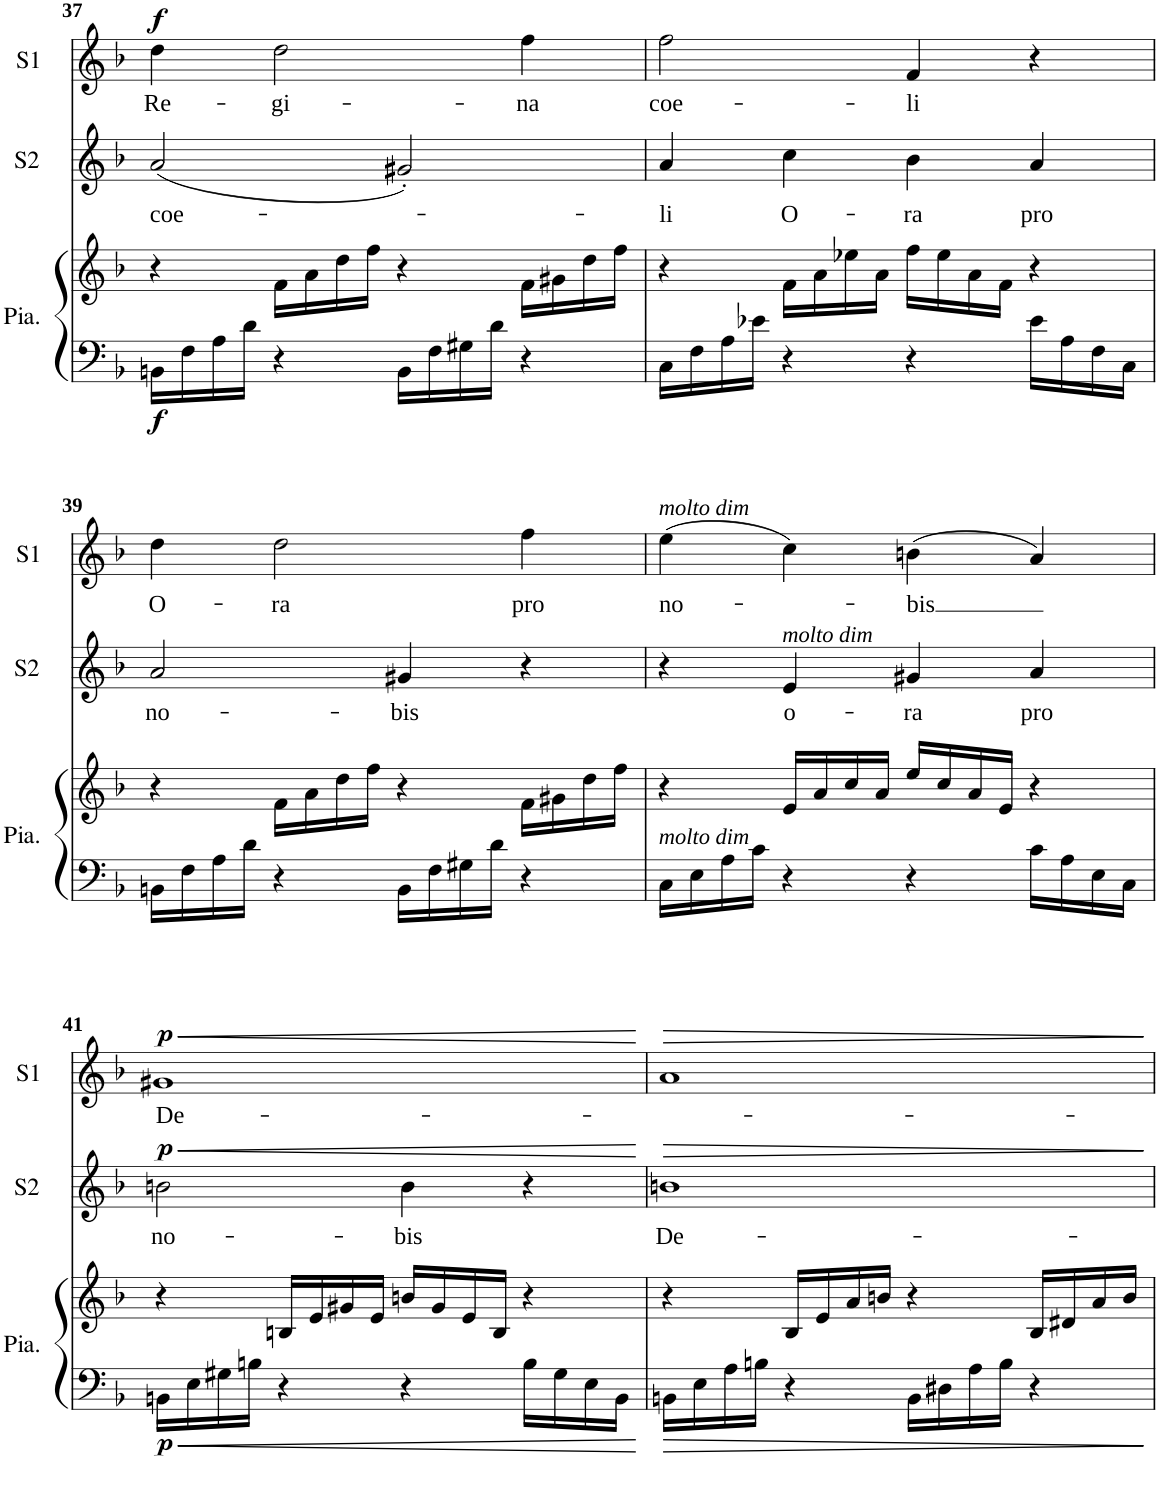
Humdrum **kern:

**kern	**kern	**dynam	**kern	**text	**dynam	**kern	**text	**dynam
*part3	*part3	*part3	*part2	*part2	*part2	*part1	*part1	*part1
*staff4	*staff3	*staff3/4	*staff2	*staff2	*staff2	*staff1	*staff1	*staff1
*I"Piano	*	*	*I"Soprano 2	*	*	*I"Soprano 1	*	*
*I'Pia.	*	*	*I'S2	*	*	*I'S1	*	*
!!LO:PB:g=z
*clefF4	*clefG2	*	*clefG2	*	*	*clefG2	*	*
*k[b-]	*k[b-]	*	*k[b-]	*	*	*k[b-]	*	*
*M2/2	*M2/2	*	*M2/2	*	*	*M2/2	*	*
*met(c|)	*met(c|)	*	*met(c|)	*	*	*met(c|)	*	*
=37	=37	=37	=37	=37	=37	=37	=37	=37
!	!	!LO:DY:b=2	!	!LO:LY:b	!	!	!LO:LY:b	!LO:DY:a
16BBn\LL	4r	f	(2a/	coe-	.	4dd\	Re-	f
16F\	.	.	.	.	.	.	.	.
16A\	.	.	.	.	.	.	.	.
16d\JJ	.	.	.	.	.	.	.	.
!	!	!	!	!	!	!	!LO:LY:b	!
4r	16f\LL	.	.	.	.	2dd\	-gi-	.
.	16a\	.	.	.	.	.	.	.
.	16dd\	.	.	.	.	.	.	.
.	16ff\JJ	.	.	.	.	.	.	.
16BB\LL	4r	.	2g#X'/)	.	.	.	.	.
16F\	.	.	.	.	.	.	.	.
16G#X\	.	.	.	.	.	.	.	.
16d\JJ	.	.	.	.	.	.	.	.
!	!	!	!	!	!	!	!LO:LY:b	!
4r	16f\LL	.	.	.	.	4ff\	-na	.
.	16g#X\	.	.	.	.	.	.	.
.	16dd\	.	.	.	.	.	.	.
.	16ff\JJ	.	.	.	.	.	.	.
=38	=38	=38	=38	=38	=38	=38	=38	=38
!	!	!	!	!LO:LY:b	!	!	!LO:LY:b	!
16C\LL	4r	.	4a/	-li	.	2ff\	coe-	.
16F\	.	.	.	.	.	.	.	.
16A\	.	.	.	.	.	.	.	.
16e-X\JJ	.	.	.	.	.	.	.	.
!	!	!	!	!LO:LY:b	!	!	!	!
4r	16f\LL	.	4cc\	O-	.	.	.	.
.	16a\	.	.	.	.	.	.	.
.	16ee-X\	.	.	.	.	.	.	.
.	16a\JJ	.	.	.	.	.	.	.
!	!	!	!	!LO:LY:b	!	!	!LO:LY:b	!
4r	16ff\LL	.	4b-\	-ra	.	4f/	-li	.
.	16ee-\	.	.	.	.	.	.	.
.	16a\	.	.	.	.	.	.	.
.	16f\JJ	.	.	.	.	.	.	.
!	!	!	!	!LO:LY:b	!	!	!	!
16e-\LL	4r	.	4a/	pro	.	4r	.	.
16A\	.	.	.	.	.	.	.	.
16F\	.	.	.	.	.	.	.	.
16C\JJ	.	.	.	.	.	.	.	.
!!LO:LB:g=z
=39	=39	=39	=39	=39	=39	=39	=39	=39
!	!	!	!	!LO:LY:b	!	!	!LO:LY:b	!
16BBn\LL	4r	.	2a/	no-	.	4dd\	O-	.
16F\	.	.	.	.	.	.	.	.
16A\	.	.	.	.	.	.	.	.
16d\JJ	.	.	.	.	.	.	.	.
!	!	!	!	!	!	!	!LO:LY:b	!
4r	16f\LL	.	.	.	.	2dd\	-ra	.
.	16a\	.	.	.	.	.	.	.
.	16dd\	.	.	.	.	.	.	.
.	16ff\JJ	.	.	.	.	.	.	.
!	!	!	!	!LO:LY:b	!	!	!	!
16BB\LL	4r	.	4g#X/	-bis	.	.	.	.
16F\	.	.	.	.	.	.	.	.
16G#X\	.	.	.	.	.	.	.	.
16d\JJ	.	.	.	.	.	.	.	.
!	!	!	!	!	!	!	!LO:LY:b	!
4r	16f\LL	.	4r	.	.	4ff\	pro	.
.	16g#X\	.	.	.	.	.	.	.
.	16dd\	.	.	.	.	.	.	.
.	16ff\JJ	.	.	.	.	.	.	.
=40	=40	=40	=40	=40	=40	=40	=40	=40
!	!	!	!	!	!	!LO:TX:a:i:t=molto dim	!	!
!LO:TX:a:i:t=molto dim	!	!	!	!	!	!	!	!
!	!	!	!	!	!	!	!LO:LY:b	!
16C\LL	4r	.	4r	.	.	(4ee\	no-	.
16E\	.	.	.	.	.	.	.	.
16A\	.	.	.	.	.	.	.	.
16c\JJ	.	.	.	.	.	.	.	.
!	!	!	!LO:TX:a:i:t=molto dim	!	!	!	!	!
!	!	!	!	!LO:LY:b	!	!	!	!
4r	16e/LL	.	4e/	o-	.	4cc\)	.	.
.	16a/	.	.	.	.	.	.	.
.	16cc/	.	.	.	.	.	.	.
.	16a/JJ	.	.	.	.	.	.	.
!	!	!	!	!LO:LY:b	!	!	!LO:LY:b	!
4r	16ee/LL	.	4g#X/	-ra	.	(4bn\	-bis	.
.	16cc/	.	.	.	.	.	.	.
.	16a/	.	.	.	.	.	.	.
.	16e/JJ	.	.	.	.	.	.	.
!	!	!	!	!LO:LY:b	!	!	!	!
16c\LL	4r	.	4a/	pro	.	4a/)	.	.
16A\	.	.	.	.	.	.	.	.
16E\	.	.	.	.	.	.	.	.
16C\JJ	.	.	.	.	.	.	.	.
!!LO:LB:g=z
=41	=41	=41	=41	=41	=41	=41	=41	=41
!	!	!LO:DY:b=2	!	!LO:LY:b	!LO:HP:b	!	!LO:LY:b	!LO:HP:b
!	!	!	!	!	!LO:DY:n=1:a	!	!	!LO:DY:n=1:a
16BBn\LL	4r	p	2bn\	no-	< p	1g#X	De-	< p
16E\	.	.	.	.	.	.	.	.
16G#X\	.	.	.	.	.	.	.	.
16Bn\JJ	.	.	.	.	.	.	.	.
4r	16Bn/LL	.	.	.	.	.	.	.
.	16e/	.	.	.	.	.	.	.
.	16g#X/	.	.	.	.	.	.	.
.	16e/JJ	.	.	.	.	.	.	.
!	!	!	!	!LO:LY:b	!	!	!	!
4r	16bn/LL	.	4b\	-bis	.	.	.	.
.	16g#/	.	.	.	.	.	.	.
.	16e/	.	.	.	.	.	.	.
.	16B/JJ	.	.	.	.	.	.	.
16B\LL	4r	.	4r	.	.	.	.	.
16G#\	.	.	.	.	.	.	.	.
16E\	.	.	.	.	.	.	.	.
16BB\JJ	.	.	.	.	.	.	.	.
.	.	.	.	.	[	.	.	[
=42	=42	=42	=42	=42	=42	=42	=42	=42
!	!	!	!	!LO:LY:b	!LO:HP:b	!	!	!LO:HP:b
16BBn\LL	4r	.	1bn	De-	>	1a	.	>
16E\	.	.	.	.	.	.	.	.
16A\	.	.	.	.	.	.	.	.
16Bn\JJ	.	.	.	.	.	.	.	.
4r	16B-/LL	.	.	.	.	.	.	.
.	16e/	.	.	.	.	.	.	.
.	16a/	.	.	.	.	.	.	.
.	16bn/JJ	.	.	.	.	.	.	.
16BB\LL	4r	.	.	.	.	.	.	.
16D#X\	.	.	.	.	.	.	.	.
16A\	.	.	.	.	.	.	.	.
16B\JJ	.	.	.	.	.	.	.	.
4r	16B-/LL	.	.	.	.	.	.	.
.	16d#X/	.	.	.	.	.	.	.
.	16a/	.	.	.	.	.	.	.
.	16b/JJ	.	.	.	.	.	.	.
.	.	.	.	.	]	.	.	]
=	=	=	=	=	=	=	=	=
*-	*-	*-	*-	*-	*-	*-	*-	*-
